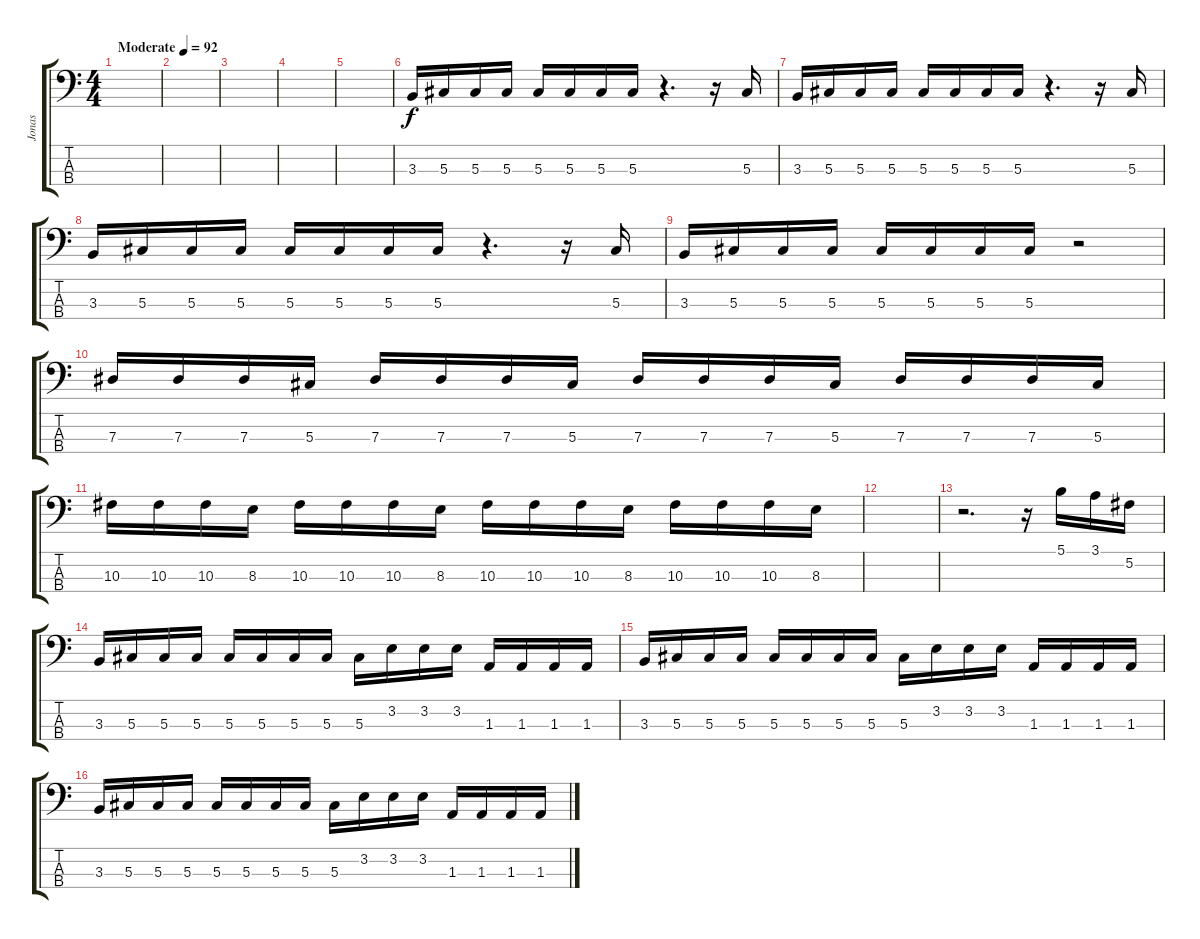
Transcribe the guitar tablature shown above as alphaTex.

\track ("Jonas" "Jonas") {instrument slapbass2}
\staff {score tabs}
\tuning (Gb2 Db2 Ab1 Eb1) {hide}
\ts (4 4)
\tempo (92 "Moderate")
\clef f4
\ks c
|
|
|
|
|
3.3.16 5.3.16 5.3.16 5.3.16 5.3.16 5.3.16 5.3.16 5.3.16 r.4{d} r.16 5.3.16 |
3.3.16 5.3.16 5.3.16 5.3.16 5.3.16 5.3.16 5.3.16 5.3.16 r.4{d} r.16 5.3.16 |
3.3.16 5.3.16 5.3.16 5.3.16 5.3.16 5.3.16 5.3.16 5.3.16 r.4{d} r.16 5.3.16 |
3.3.16 5.3.16 5.3.16 5.3.16 5.3.16 5.3.16 5.3.16 5.3.16 r.2 |
7.3.16 7.3.16 7.3.16 5.3.16 7.3.16 7.3.16 7.3.16 5.3.16 7.3.16 7.3.16 7.3.16 5.3.16 7.3.16 7.3.16 7.3.16 5.3.16 |
10.3.16 10.3.16 10.3.16 8.3.16 10.3.16 10.3.16 10.3.16 8.3.16 10.3.16 10.3.16 10.3.16 8.3.16 10.3.16 10.3.16 10.3.16 8.3.16 |
|
r.2{d} r.16 5.1.16 3.1.16 5.2.16 |
3.3.16 5.3.16 5.3.16 5.3.16 5.3.16 5.3.16 5.3.16 5.3.16 5.3.16 3.2.16 3.2.16 3.2.16 1.3.16 1.3.16 1.3.16 1.3.16 |
3.3.16 5.3.16 5.3.16 5.3.16 5.3.16 5.3.16 5.3.16 5.3.16 5.3.16 3.2.16 3.2.16 3.2.16 1.3.16 1.3.16 1.3.16 1.3.16 |
3.3.16 5.3.16 5.3.16 5.3.16 5.3.16 5.3.16 5.3.16 5.3.16 5.3.16 3.2.16 3.2.16 3.2.16 1.3.16 1.3.16 1.3.16 1.3.16
